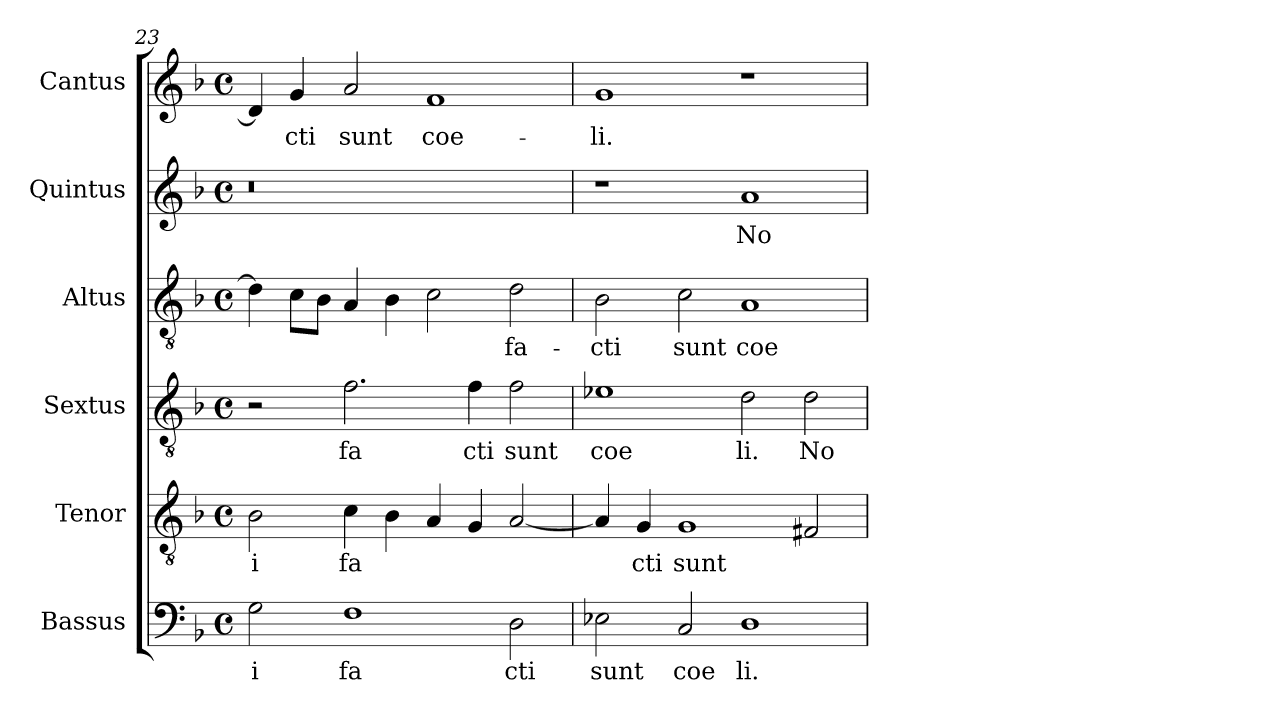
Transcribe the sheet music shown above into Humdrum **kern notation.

**kern	**text	**kern	**text	**kern	**text	**kern	**text	**kern	**text	**kern	**text
*part6	*part6	*part5	*part5	*part4	*part4	*part3	*part3	*part2	*part2	*part1	*part1
*staff6	*staff6	*staff5	*staff5	*staff4	*staff4	*staff3	*staff3	*staff2	*staff2	*staff1	*staff1
*I"Bassus	*	*I"Tenor	*	*I"Sextus	*	*I"Altus	*	*I"Quintus	*	*I"Cantus	*
!!LO:LB:g=z
*clefF4	*	*clefGv2	*	*clefGv2	*	*clefGv2	*	*clefG2	*	*clefG2	*
*k[b-]	*	*k[b-]	*	*k[b-]	*	*k[b-]	*	*k[b-]	*	*k[b-]	*
*F:	*	*F:	*	*F:	*	*F:	*	*F:	*	*F:	*
*M4/4	*	*M4/4	*	*M4/4	*	*M4/4	*	*M4/4	*	*M4/4	*
*met(c)	*	*met(c)	*	*met(c)	*	*met(c)	*	*met(c)	*	*met(c)	*
=23	=23	=23	=23	=23	=23	=23	=23	=23	=23	=23	=23
!	!LO:LY:b:cj	!	!LO:LY:b:cj	!	!	!	!	!	!	!	!
2G\	i	2B-\	i	2r	.	4d\]	.	0r	.	4d/]	.
!	!	!	!	!	!	!	!	!	!	!	!LO:LY:b:cj
.	.	.	.	.	.	8c\L	.	.	.	4g/	-cti
.	.	.	.	.	.	8B-\J	.	.	.	.	.
!	!LO:LY:b:cj	!	!LO:LY:b:cj	!	!LO:LY:b:cj	!	!	!	!	!	!LO:LY:b:cj
1F	fa	4c\	fa	2.f\	fa	4A/	.	.	.	2a/	sunt
.	.	4B-\	.	.	.	4B-\	.	.	.	.	.
!	!	!	!	!	!	!	!	!	!	!	!LO:LY:b:cj
.	.	4A/	.	.	.	2c\	.	.	.	1f	coe-
!	!	!	!	!	!LO:LY:b:cj	!	!	!	!	!	!
.	.	4G/	.	4f\	cti	.	.	.	.	.	.
!	!LO:LY:b:cj	!	!	!	!LO:LY:b:cj	!	!LO:LY:b:cj	!	!	!	!
2D\	cti	[<2A/	.	2f\	sunt	2d\	fa-	.	.	.	.
=24	=24	=24	=24	=24	=24	=24	=24	=24	=24	=24	=24
!	!LO:LY:b:cj	!	!	!	!LO:LY:b:cj	!	!LO:LY:b:cj	!	!	!	!LO:LY:b:cj
2E-X\	sunt	4A/]	.	1e-X	coe	2B-\	-cti	1r	.	1g	-li.
!	!	!	!LO:LY:b:cj	!	!	!	!	!	!	!	!
.	.	4G/	cti	.	.	.	.	.	.	.	.
!	!LO:LY:b:cj	!	!LO:LY:b	!	!	!	!LO:LY:b:cj	!	!	!	!
2C/	coe	1G	sunt	.	.	2c\	sunt	.	.	.	.
!	!LO:LY:b:cj	!	!	!	!LO:LY:b:cj	!	!LO:LY:b:cj	!	!LO:LY:b:cj	!	!
1D	li.	.	.	2d\	li.	1A	coe-	1a	No	1r	.
!	!	!	!	!	!LO:LY:b:cj	!	!	!	!	!	!
.	.	2F#X/	.	2d\	No	.	.	.	.	.	.
=	=	=	=	=	=	=	=	=	=	=	=
*-	*-	*-	*-	*-	*-	*-	*-	*-	*-	*-	*-
